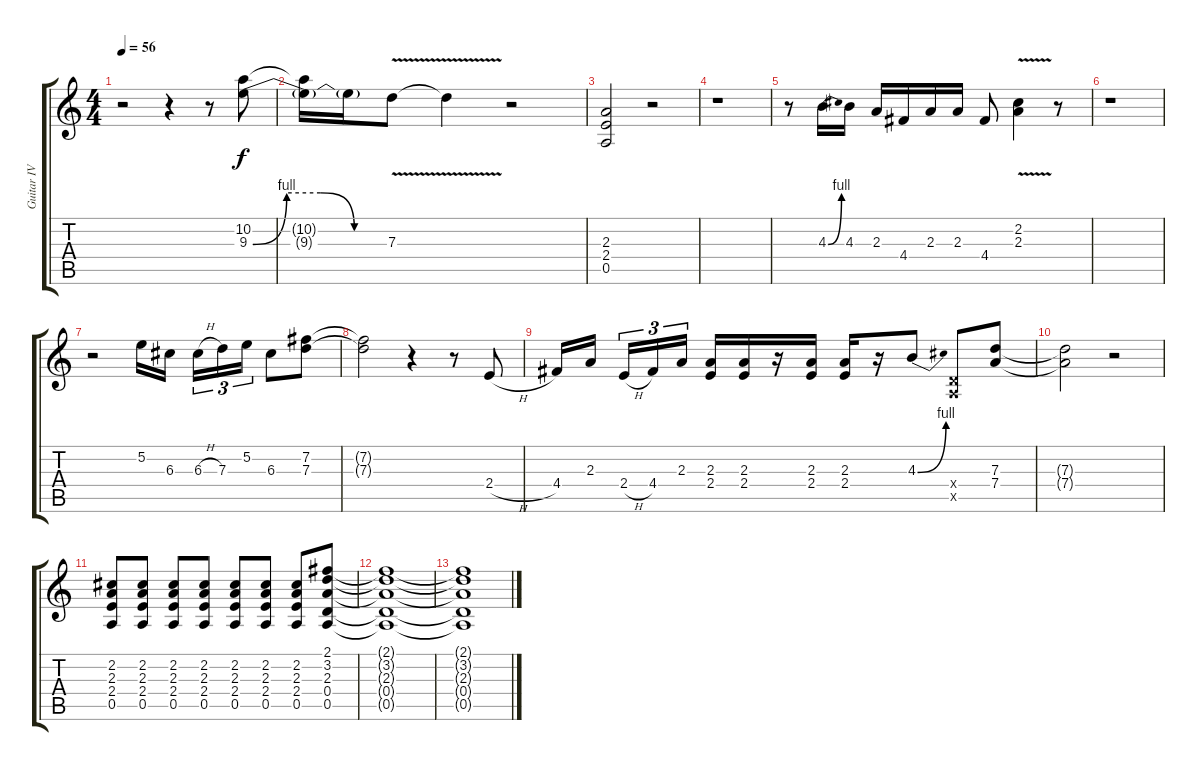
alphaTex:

\track ("Guitar IV" "Guitar IV") {instrument distortionguitar}
\staff {score tabs}
\tuning (E4 B3 G3 D3 A2 E2) {hide}
\ts (4 4)
\tempo 56
\clef g2
\ks c
r.2{dy mp} r.4 r.8 (10.2 9.3{be (custom 0 0 15 4 30 4 45 0 60 0)}).8{dy f} |
(10.2{t} 9.3{t}).16 9.3{t}.16 7.3{v}.8 7.3{t}.4 r.2 |
(2.3 2.4 0.5).2 r.2 |
r.1 |
r.8 4.3{be (bend 0 0 60 4)}.16 4.3.16 2.3.16 4.4.16 2.3.16 2.3.16 4.4.8 (2.2{v} 2.3{v}).4 r.8 |
r.1 |
r.2 5.2.16 6.3.16 6.3{h}.16{tu (3 2)} 7.3.16{tu (3 2)} 5.2.16{tu (3 2)} 6.3.8 (7.2 7.3).8 |
(7.2{t} 7.3{t}).2 r.4 r.8 2.4{h}.8 |
4.4.16 2.3.16 2.4{h}.16{tu (3 2)} 4.4.16{tu (3 2)} 2.3.16{tu (3 2)} (2.3 2.4).16 (2.3 2.4).16 r.16 (2.3 2.4).16 (2.3 2.4).16 r.16 4.3{be (bend 0 0 60 4)}.8 (0.4{x} 0.5{x}).8 (7.3 7.4).8 |
(7.3{t} 7.4{t}).2 r.2 |
(2.2 2.3 2.4 0.5).8 (2.2 2.3 2.4 0.5).8 (2.2 2.3 2.4 0.5).8 (2.2 2.3 2.4 0.5).8 (2.2 2.3 2.4 0.5).8 (2.2 2.3 2.4 0.5).8 (2.2 2.3 2.4 0.5).8 (2.1 3.2 2.3 0.4 0.5).8 |
(2.1{t} 3.2{t} 2.3{t} 0.4{t} 0.5{t}).1 |
(2.1{t} 3.2{t} 2.3{t} 0.4{t} 0.5{t}).1
